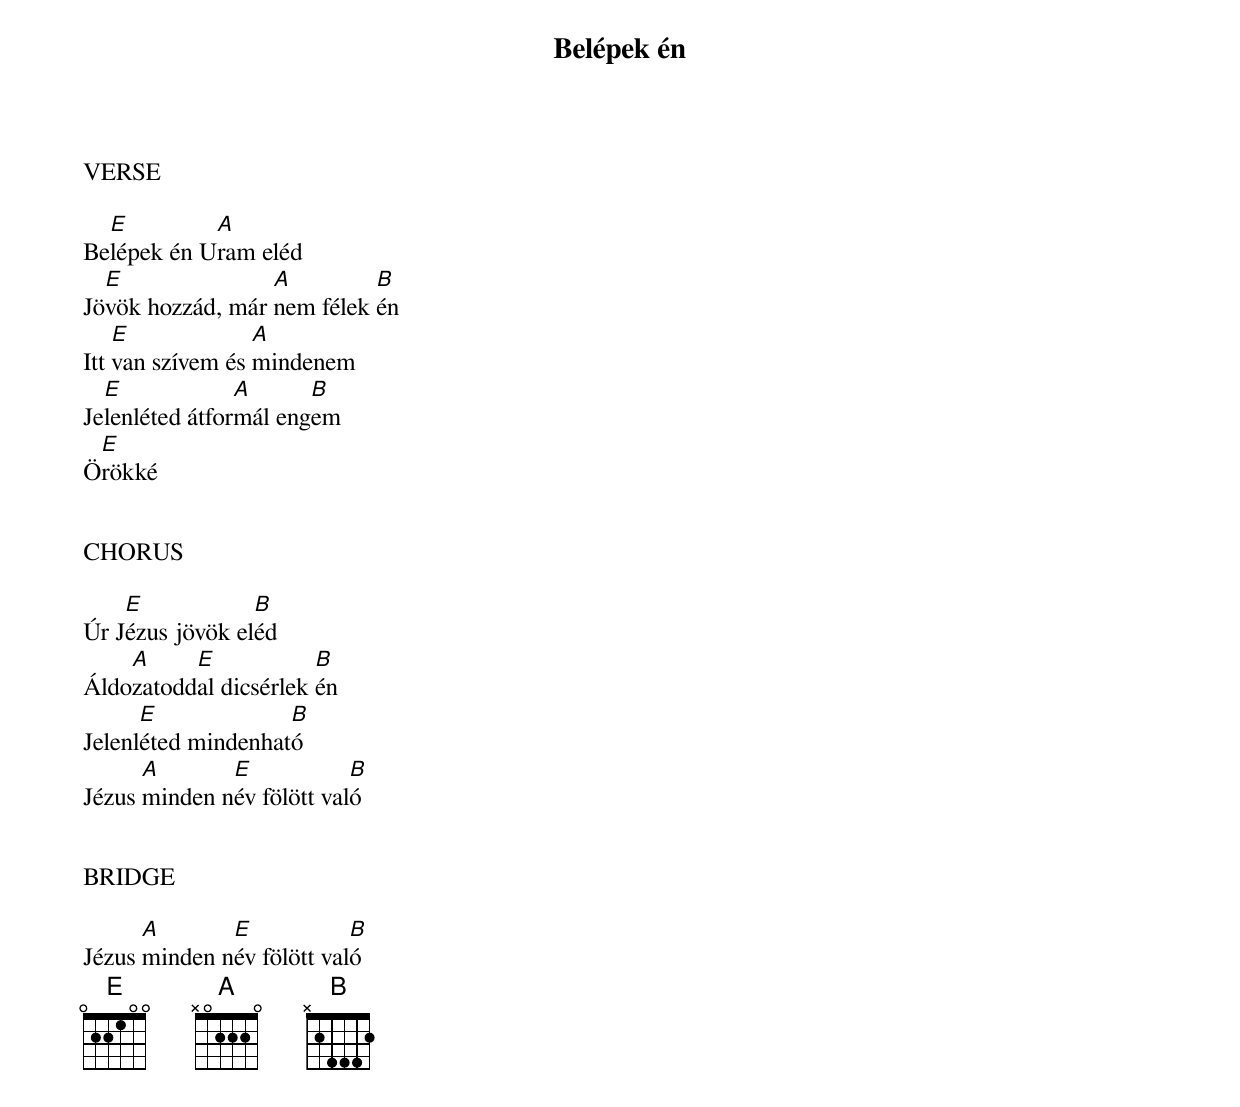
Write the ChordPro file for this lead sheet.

{title: Belépek én}
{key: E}
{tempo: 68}
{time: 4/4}
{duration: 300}



VERSE

Be[E]lépek én U[A]ram eléd
Jö[E]vök hozzád, már [A]nem félek [B]én
Itt [E]van szívem és [A]mindenem
Je[E]lenléted átfor[A]mál eng[B]em
Ö[E]rökké


CHORUS

Úr J[E]ézus jövök el[B]éd
Áldo[A]zatodd[E]al dicsérlek [B]én
Jelenl[E]éted mindenhat[B]ó
Jézus [A]minden n[E]év fölött val[B]ó


BRIDGE

Jézus [A]minden n[E]év fölött val[B]ó
